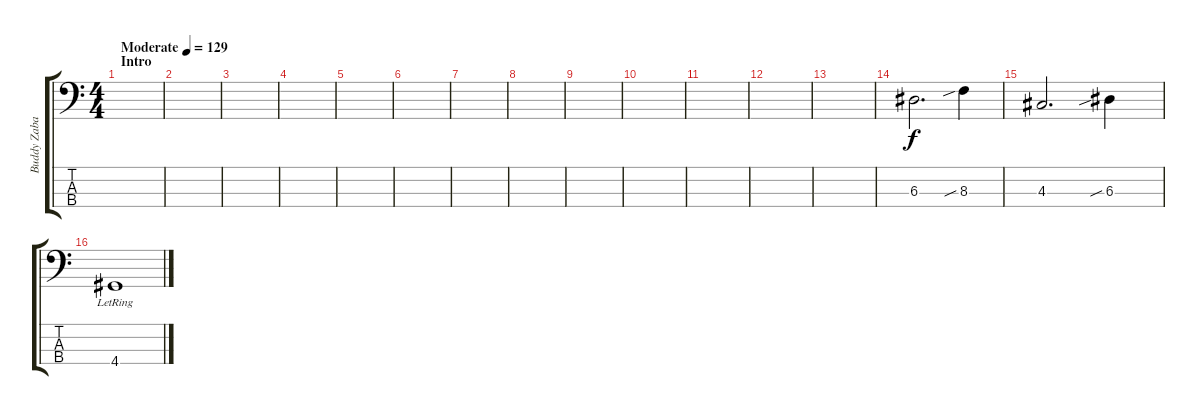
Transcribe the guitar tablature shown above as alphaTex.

\track ("Buddy Zabala(Bass)" "Buddy Zaba") {instrument electricbassfinger}
\staff {score tabs}
\tuning (G2 D2 A1 E1) {hide}
\ts (4 4)
\section ("" "Intro")
\tempo (129 "Moderate")
\clef f4
\ks c
|
|
|
|
|
|
|
|
|
|
|
|
|
6.3.2{d} 8.3{sib}.4 |
4.3.2{d} 6.3{sib}.4 |
4.4{lr}.1
